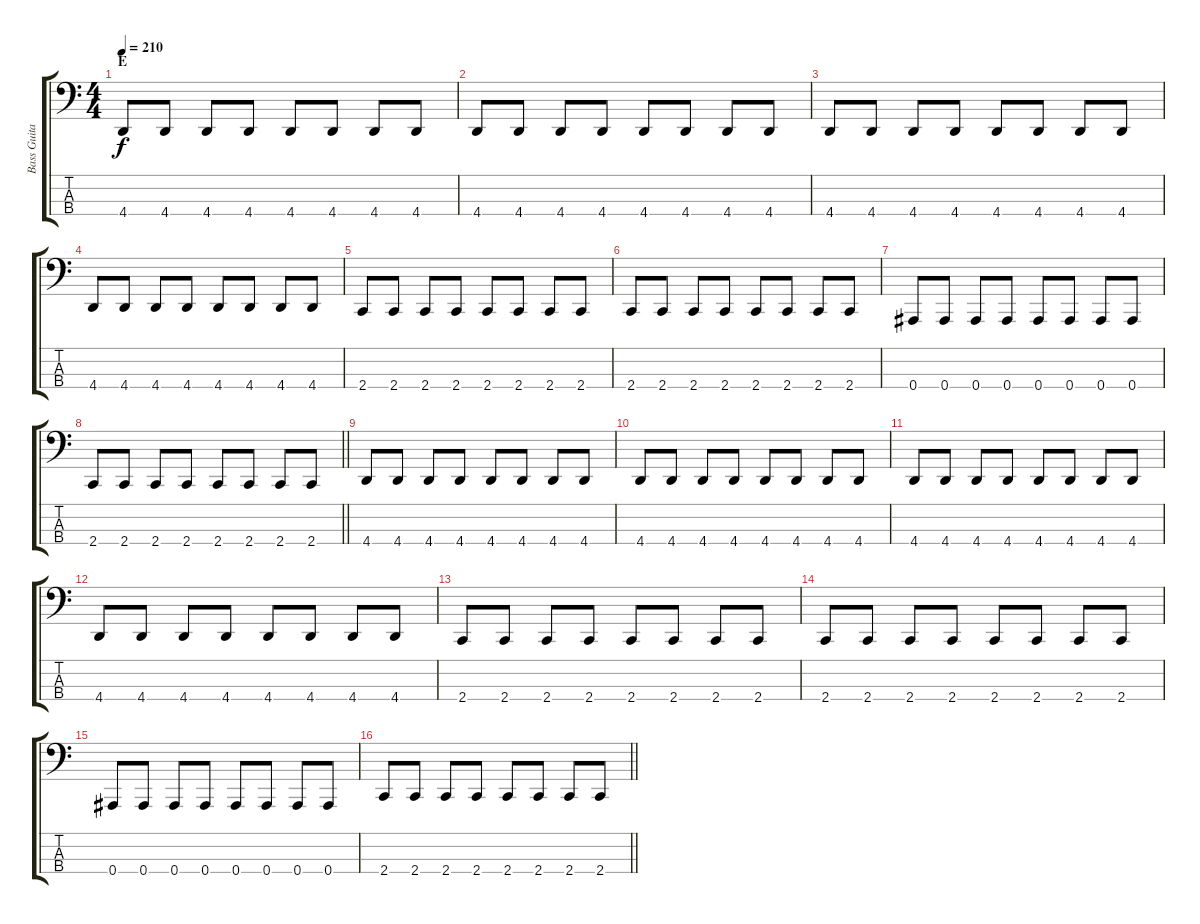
\track ("Bass Guitar: John Kis Gyevi" "Bass Guita") {instrument electricbasspick}
\staff {score tabs}
\tuning (Eb2 Bb1 F1 Bb0) {hide}
\ts (4 4)
\section ("" "E")
\tempo 210
\clef f4
\ks c
4.4.8{dy f} 4.4.8 4.4.8 4.4.8 4.4.8 4.4.8 4.4.8 4.4.8 |
4.4.8 4.4.8 4.4.8 4.4.8 4.4.8 4.4.8 4.4.8 4.4.8 |
4.4.8 4.4.8 4.4.8 4.4.8 4.4.8 4.4.8 4.4.8 4.4.8 |
4.4.8 4.4.8 4.4.8 4.4.8 4.4.8 4.4.8 4.4.8 4.4.8 |
2.4.8 2.4.8 2.4.8 2.4.8 2.4.8 2.4.8 2.4.8 2.4.8 |
2.4.8 2.4.8 2.4.8 2.4.8 2.4.8 2.4.8 2.4.8 2.4.8 |
0.4.8 0.4.8 0.4.8 0.4.8 0.4.8 0.4.8 0.4.8 0.4.8 |
\barLineRight lightlight
2.4.8 2.4.8 2.4.8 2.4.8 2.4.8 2.4.8 2.4.8 2.4.8 |
4.4.8 4.4.8 4.4.8 4.4.8 4.4.8 4.4.8 4.4.8 4.4.8 |
4.4.8 4.4.8 4.4.8 4.4.8 4.4.8 4.4.8 4.4.8 4.4.8 |
4.4.8 4.4.8 4.4.8 4.4.8 4.4.8 4.4.8 4.4.8 4.4.8 |
4.4.8 4.4.8 4.4.8 4.4.8 4.4.8 4.4.8 4.4.8 4.4.8 |
2.4.8 2.4.8 2.4.8 2.4.8 2.4.8 2.4.8 2.4.8 2.4.8 |
2.4.8 2.4.8 2.4.8 2.4.8 2.4.8 2.4.8 2.4.8 2.4.8 |
0.4.8 0.4.8 0.4.8 0.4.8 0.4.8 0.4.8 0.4.8 0.4.8 |
\barLineRight lightlight
2.4.8 2.4.8 2.4.8 2.4.8 2.4.8 2.4.8 2.4.8 2.4.8
